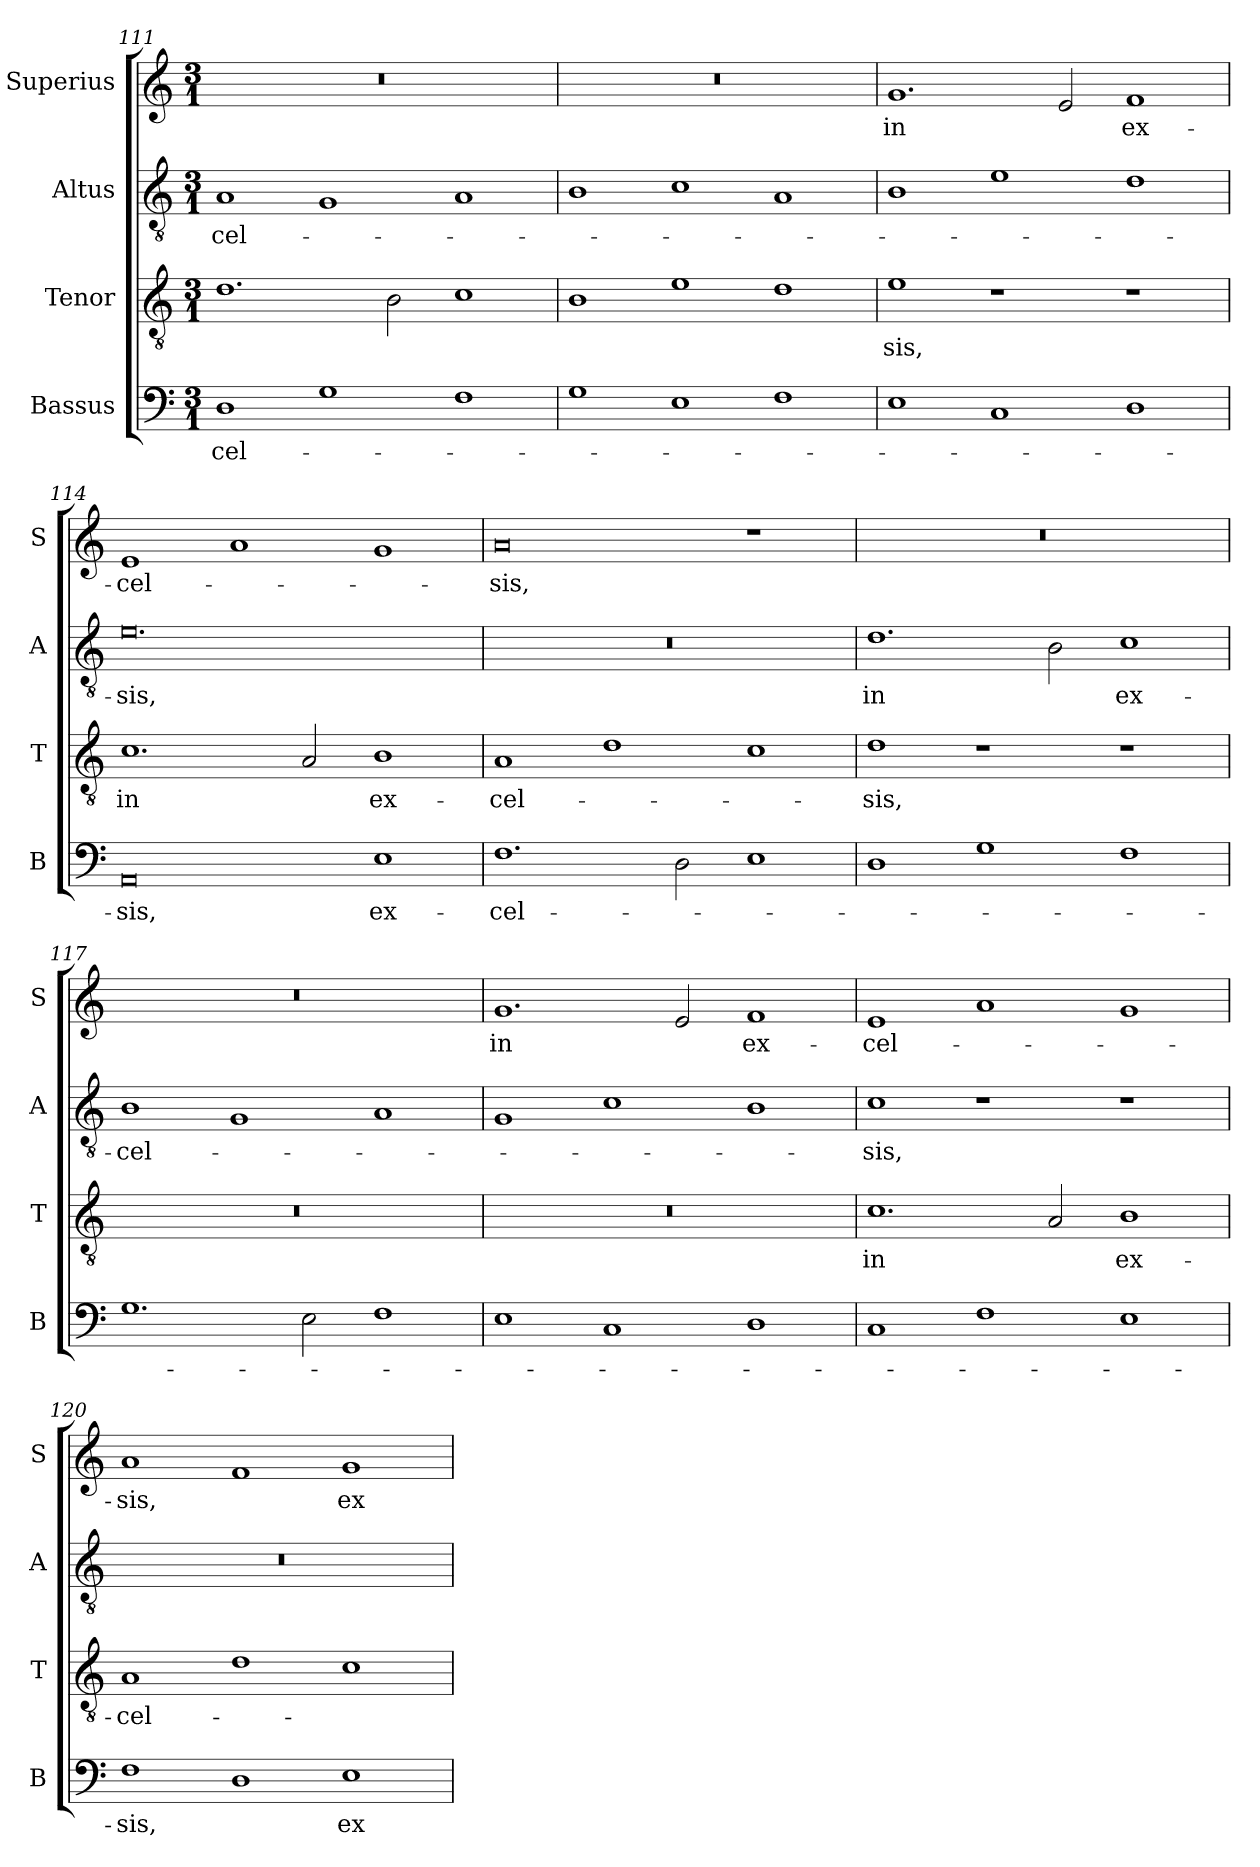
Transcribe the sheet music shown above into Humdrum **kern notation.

**kern	**text	**kern	**text	**kern	**text	**kern	**text
*part4	*part4	*part3	*part3	*part2	*part2	*part1	*part1
*staff4	*staff4	*staff3	*staff3	*staff2	*staff2	*staff1	*staff1
*I"Bassus	*	*I"Tenor	*	*I"Altus	*	*I"Superius	*
*I'B	*	*I'T	*	*I'A	*	*I'S	*
*clefF4	*	*clefGv2	*	*clefGv2	*	*clefG2	*
*k[]	*	*k[]	*	*k[]	*	*k[]	*
*M3/1	*	*M3/1	*	*M3/1	*	*M3/1	*
=111	=111	=111	=111	=111	=111	=111	=111
1D	-cel-	1.d	.	1A	-cel-	0.r	.
1G	.	.	.	1G	.	.	.
.	.	2B\	.	.	.	.	.
1F	.	1c	.	1A	.	.	.
=112	=112	=112	=112	=112	=112	=112	=112
1G	.	1B	.	1B	.	0.r	.
1E	.	1e	.	1c	.	.	.
1F	.	1d	.	1A	.	.	.
=113	=113	=113	=113	=113	=113	=113	=113
1E	.	1e	-sis,	1B	.	1.g	in
1C	.	1r	.	1e	.	.	.
.	.	.	.	.	.	2e/	.
1D	.	1r	.	1d	.	1f	ex-
=114	=114	=114	=114	=114	=114	=114	=114
0AA	-sis,	1.c	in	0.e	-sis,	1e	-cel-
.	.	.	.	.	.	1a	.
.	.	2A/	.	.	.	.	.
1E	ex-	1B	ex-	.	.	1g	.
=115	=115	=115	=115	=115	=115	=115	=115
1.F	-cel-	1A	-cel-	0.r	.	0a	-sis,
.	.	1d	.	.	.	.	.
2D\	.	.	.	.	.	.	.
1E	.	1c	.	.	.	1r	.
=116	=116	=116	=116	=116	=116	=116	=116
1D	.	1d	-sis,	1.d	in	0.r	.
1G	.	1r	.	.	.	.	.
.	.	.	.	2B\	.	.	.
1F	.	1r	.	1c	ex-	.	.
=117	=117	=117	=117	=117	=117	=117	=117
1.G	.	0.r	.	1B	-cel-	0.r	.
.	.	.	.	1G	.	.	.
2E\	.	.	.	.	.	.	.
1F	.	.	.	1A	.	.	.
=118	=118	=118	=118	=118	=118	=118	=118
1E	.	0.r	.	1G	.	1.g	in
1C	.	.	.	1c	.	.	.
.	.	.	.	.	.	2e/	.
1D	.	.	.	1B	.	1f	ex-
=119	=119	=119	=119	=119	=119	=119	=119
1C	.	1.c	in	1c	-sis,	1e	-cel-
1F	.	.	.	1r	.	1a	.
.	.	2A/	.	.	.	.	.
1E	.	1B	ex-	1r	.	1g	.
=120	=120	=120	=120	=120	=120	=120	=120
1F	-sis,	1A	-cel-	0.r	.	1a	-sis,
1D	.	1d	.	.	.	1f	.
1E	ex-	1c	.	.	.	1g	ex-
=	=	=	=	=	=	=	=
*-	*-	*-	*-	*-	*-	*-	*-
